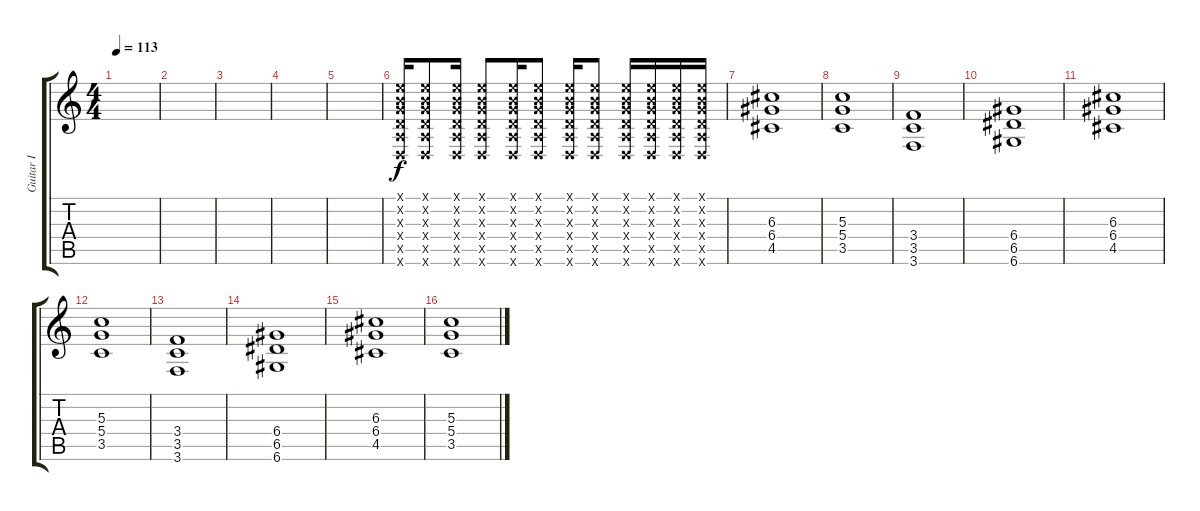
\track ("Guitar I" "Guitar I") {instrument distortionguitar}
\staff {score tabs}
\tuning (E4 B3 G3 D3 A2 D2) {hide}
\ts (4 4)
\tempo 113
\clef g2
\ks c
|
|
|
|
|
(0.1{x} 0.2{x} 0.3{x} 0.4{x} 0.5{x} 0.6{x}).16 (0.1{x} 0.2{x} 0.3{x} 0.4{x} 0.5{x} 0.6{x}).8 (0.1{x} 0.2{x} 0.3{x} 0.4{x} 0.5{x} 0.6{x}).16 (0.1{x} 0.2{x} 0.3{x} 0.4{x} 0.5{x} 0.6{x}).8 (0.1{x} 0.2{x} 0.3{x} 0.4{x} 0.5{x} 0.6{x}).16 (0.1{x} 0.2{x} 0.3{x} 0.4{x} 0.5{x} 0.6{x}).8 (0.1{x} 0.2{x} 0.3{x} 0.4{x} 0.5{x} 0.6{x}).16 (0.1{x} 0.2{x} 0.3{x} 0.4{x} 0.5{x} 0.6{x}).8 (0.1{x} 0.2{x} 0.3{x} 0.4{x} 0.5{x} 0.6{x}).16 (0.1{x} 0.2{x} 0.3{x} 0.4{x} 0.5{x} 0.6{x}).16 (0.1{x} 0.2{x} 0.3{x} 0.4{x} 0.5{x} 0.6{x}).16 (0.1{x} 0.2{x} 0.3{x} 0.4{x} 0.5{x} 0.6{x}).16 |
(6.3 6.4 4.5).1 |
(5.3 5.4 3.5).1 |
(3.4 3.5 3.6).1 |
(6.4 6.5 6.6).1 |
(6.3 6.4 4.5).1 |
(5.3 5.4 3.5).1 |
(3.4 3.5 3.6).1 |
(6.4 6.5 6.6).1 |
(6.3 6.4 4.5).1 |
(5.3 5.4 3.5).1
